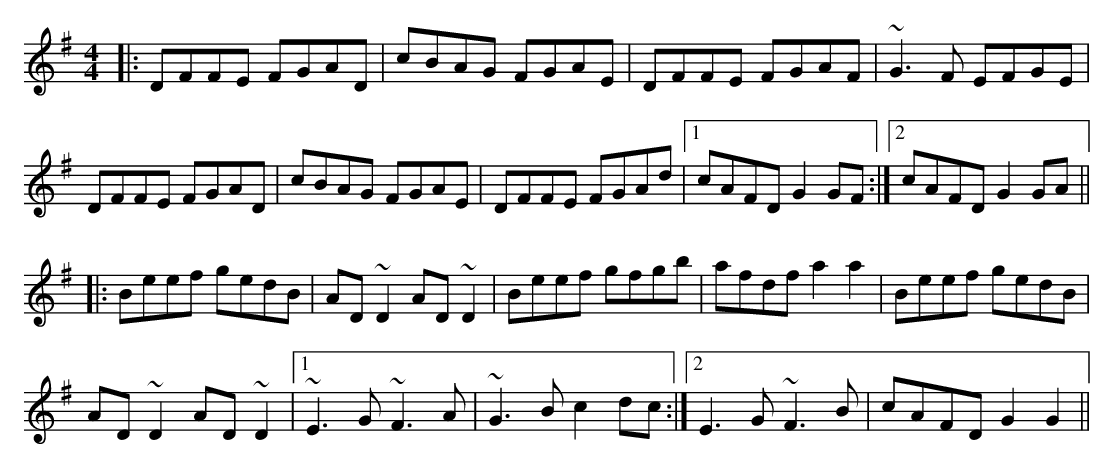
X:1
M:4/4
K:Dmix
|:DFFE FGAD|cBAG FGAE|DFFE FGAF|~G3F EFGE|
DFFE FGAD|cBAG FGAE|DFFE FGAd|1 cAFD G2GF:|2 cAFD G2GA||
|:Beef gedB|AD~D2 AD~D2|Beef gfgb|afdf a2a2|Beef gedB|
AD~D2 AD~D2|1 ~E3G ~F3A|~G3B c2dc:|2 E3G ~F3B|cAFD G2G2||
